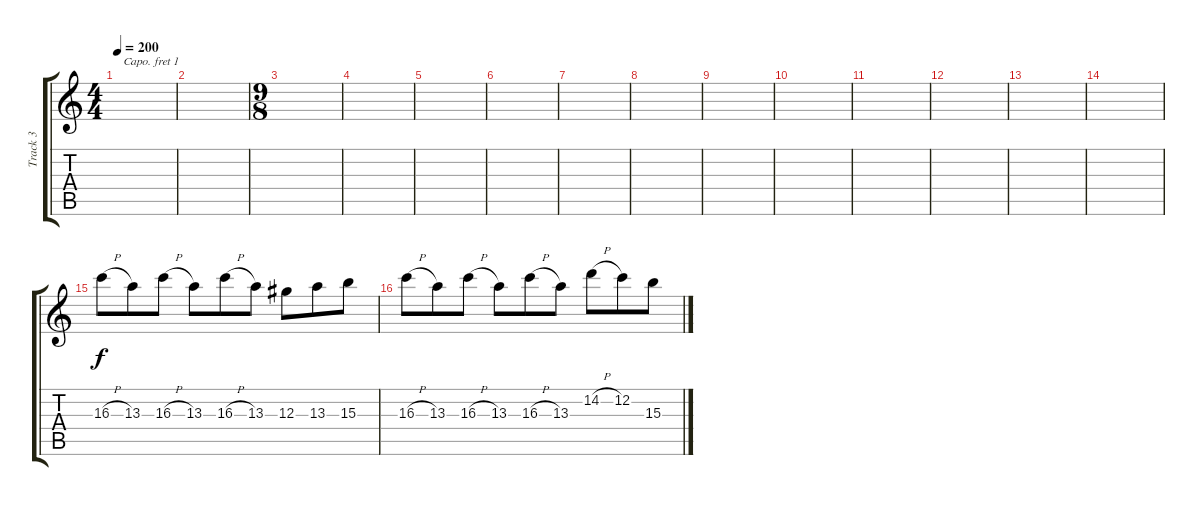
\track ("Track 3" "Track 3") {solo instrument distortionguitar}
\staff {score tabs}
\capo 1
\tuning (E4 B3 G3 D3 A2 E2) {hide}
\ts (4 4)
\tempo 200
\clef g2
\ks c
|
|
\ts (9 8)
|
|
|
|
|
|
|
|
|
|
|
|
16.3{h}.8 13.3.8 16.3{h}.8 13.3.8 16.3{h}.8 13.3.8 12.3.8 13.3.8 15.3.8 |
16.3{h}.8 13.3.8 16.3{h}.8 13.3.8 16.3{h}.8 13.3.8 14.2{h}.8 12.2.8 15.3.8
